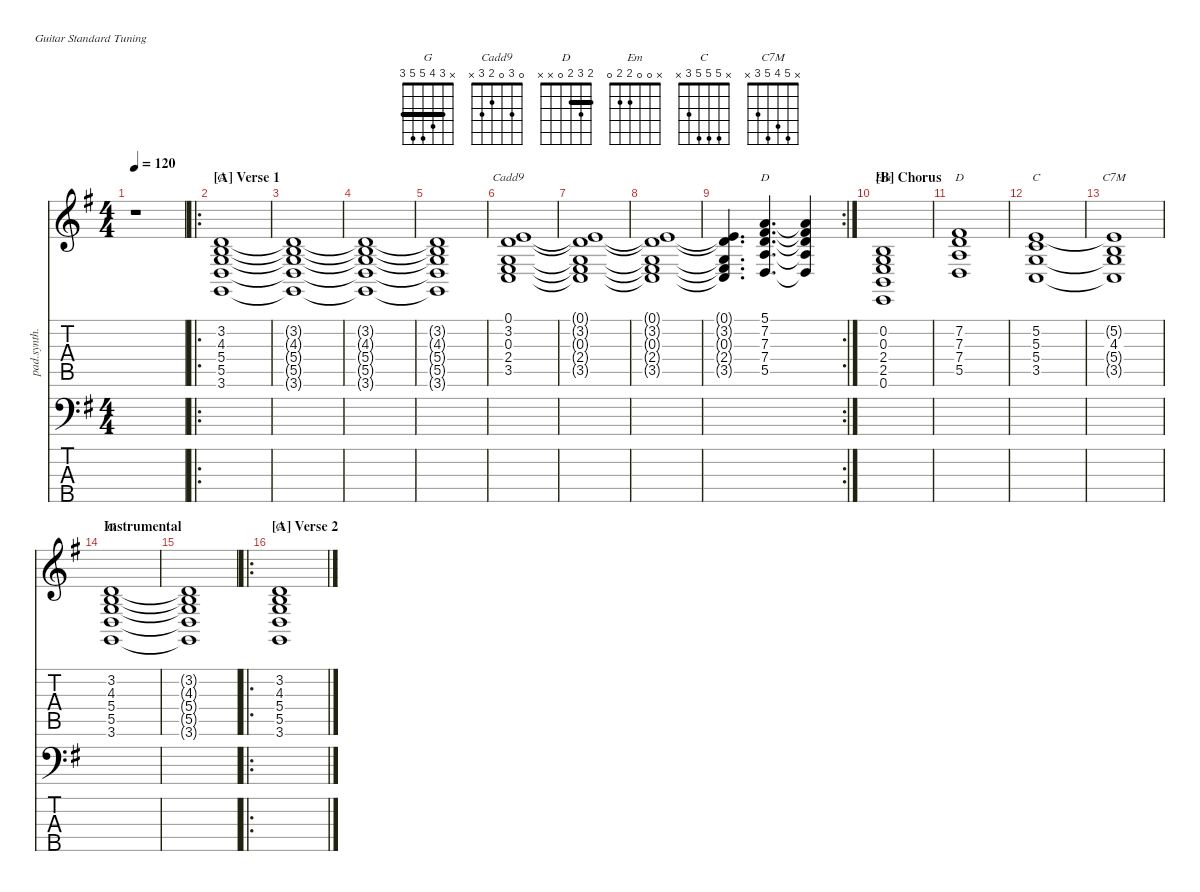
\defaultSystemsLayout 4
\hideDynamics
\bracketExtendMode nobrackets
\track ("Pad" "pad.synth.") {instrument pad2warm}
\staff {score tabs}
\tuning (E4 B3 G3 D3 A2 E2)
\chord ("G" x 0 0 0 2 3) {showfingering false}
\chord ("Cadd9" 0 3 0 2 3 x) {showfingering false}
\chord ("D" 5 7 7 7 5 x) {firstfret 5 showfingering false barre 5}
\chord ("Em" x 0 0 2 2 0) {showfingering false}
\chord ("D" 2 3 2 0 x x) {showfingering false barre 2}
\chord ("C" x 5 5 5 3 x) {showfingering false}
\chord ("C7M" x 5 4 5 3 x) {showfingering false}
\chord ("G" x 3 4 5 5 3) {showfingering false barre 3}
\ts (4 4)
\tempo 120
\clef g2
\ks g
r.1{dy mf instrument pad2warm beam Down} |
\ro
\section ("A" "Verse 1")
(3.6{acc forcenatural} 5.5{acc forcenatural} 5.4{acc forcenatural} 4.3{acc forcenatural} 3.2{acc forcenatural}).1{ch "G" beam Up} |
(3.6{t acc forcenatural} 5.5{t acc forcenatural} 5.4{t acc forcenatural} 4.3{t acc forcenatural} 3.2{t acc forcenatural}).1{beam Up} |
(3.6{t acc forcenatural} 5.5{t acc forcenatural} 5.4{t acc forcenatural} 4.3{t acc forcenatural} 3.2{t acc forcenatural}).1{beam Up} |
(3.2{t acc forcenatural} 4.3{t acc forcenatural} 5.4{t acc forcenatural} 5.5{t acc forcenatural} 3.6{t acc forcenatural}).1{beam Up} |
(3.5{acc forcenatural} 2.4{acc forcenatural} 0.3{acc forcenatural} 3.2{acc forcenatural} 0.1{acc forcenatural}).1{ch "Cadd9" beam Up} |
(0.1{t acc forcenatural} 3.2{t acc forcenatural} 2.4{t acc forcenatural} 3.5{t acc forcenatural} 0.3{t acc forcenatural}).1{beam Up} |
(3.5{t acc forcenatural} 2.4{t acc forcenatural} 0.3{t acc forcenatural} 3.2{t acc forcenatural} 0.1{t acc forcenatural}).1{beam Up} |
\rc 2
(0.1{t acc forcenatural} 3.2{t acc forcenatural} 2.4{t acc forcenatural} 3.5{t acc forcenatural} 0.3{t acc forcenatural}).4{d beam Up} (5.5{acc forcenatural} 7.4{acc forcenatural} 7.3{acc forcenatural} 7.2{acc #} 5.1{acc forcenatural}).4{d ch "D" beam Up} (5.1{t acc forcenatural} 7.2{t acc #} 7.3{t acc forcenatural} 7.4{t acc forcenatural} 5.5{t acc forcenatural}).4{beam Up} |
\section ("B" "Chorus")
(0.6{acc forcenatural} 2.5{acc forcenatural} 2.4{acc forcenatural} 0.3{acc forcenatural} 0.2{acc forcenatural}).1{ch "Em" beam Up} |
(7.2{acc #} 7.3{acc forcenatural} 7.4{acc forcenatural} 5.5{acc forcenatural}).1{ch "D" beam Up} |
(3.5{acc forcenatural} 5.4{acc forcenatural} 5.3{acc forcenatural} 5.2{acc forcenatural}).1{ch "C" beam Up} |
(3.5{t acc forcenatural} 5.4{t acc forcenatural} 4.3{acc forcenatural} 5.2{t acc forcenatural}).1{ch "C7M" beam Up} |
\section ("" "Instrumental")
(3.6{acc forcenatural} 5.5{acc forcenatural} 5.4{acc forcenatural} 4.3{acc forcenatural} 3.2{acc forcenatural}).1{ch "G" beam Up} |
(3.6{t acc forcenatural} 5.5{t acc forcenatural} 5.4{t acc forcenatural} 4.3{t acc forcenatural} 3.2{t acc forcenatural}).1{beam Up} |
\ro
\section ("A" "Verse 2")
(3.6{acc forcenatural} 5.5{acc forcenatural} 5.4{acc forcenatural} 4.3{acc forcenatural} 3.2{acc forcenatural}).1{ch "G" beam Up}
\staff {score tabs}
\tuning (G2 D2 A1 E1 B0)
\clef f4
\ottava regular
\simile none
\ks g
|
|
|
|
|
|
|
|
|
|
|
|
|
|
|
